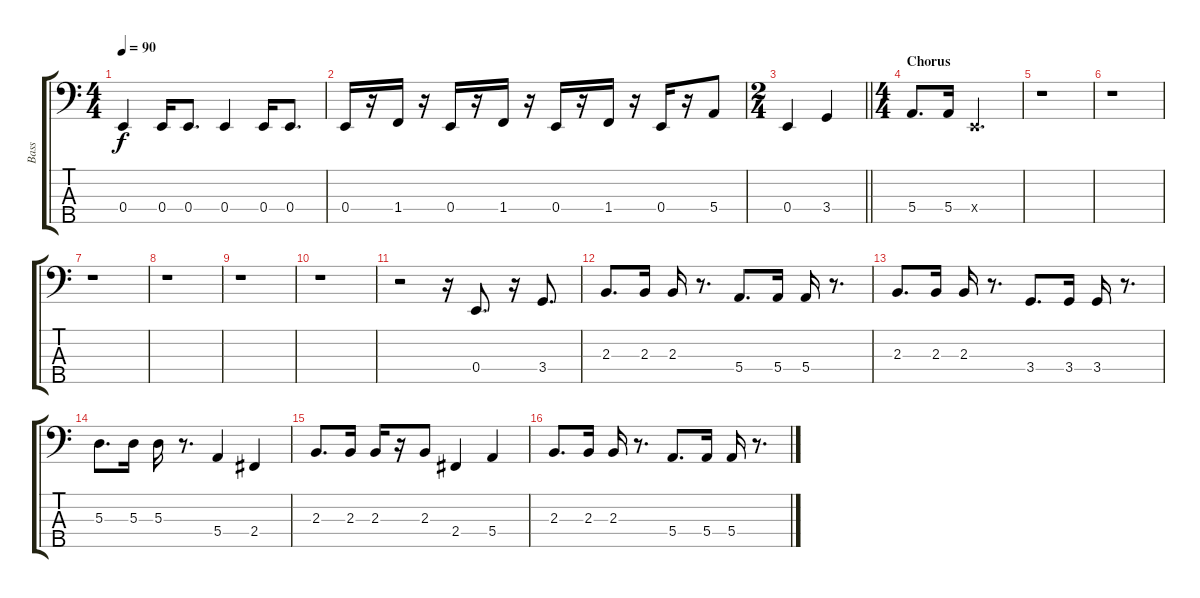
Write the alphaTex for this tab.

\track ("Bass" "Bass") {instrument electricbassfinger}
\staff {score tabs}
\tuning (G2 D2 A1 E1 B0) {hide}
\ts (4 4)
\tempo 90
\clef f4
\ks c
0.4.4{dy f} 0.4.16 0.4.8{d} 0.4.4 0.4.16 0.4.8{d} |
0.4.16 r.16 1.4.16 r.16 0.4.16 r.16 1.4.16 r.16 0.4.16 r.16 1.4.16 r.16 0.4.16 r.16 5.4.8 |
\ts (2 4)
\barLineRight lightlight
0.4.4 3.4.4 |
\ts (4 4)
\section ("" "Chorus")
5.4.8{d} 5.4.16 0.4{x}.2{d} |
r.1 |
r.1 |
r.1 |
r.1 |
r.1 |
r.1 |
r.2 r.16 0.4.8{d} r.16 3.4.8{d} |
2.3.8{d} 2.3.16 2.3.16 r.8{d} 5.4.8{d} 5.4.16 5.4.16 r.8{d} |
2.3.8{d} 2.3.16 2.3.16 r.8{d} 3.4.8{d} 3.4.16 3.4.16 r.8{d} |
5.3.8{d} 5.3.16 5.3.16 r.8{d} 5.4.4 2.4.4 |
2.3.8{d} 2.3.16 2.3.16 r.16 2.3.8 2.4.4 5.4.4 |
2.3.8{d} 2.3.16 2.3.16 r.8{d} 5.4.8{d} 5.4.16 5.4.16 r.8{d}
